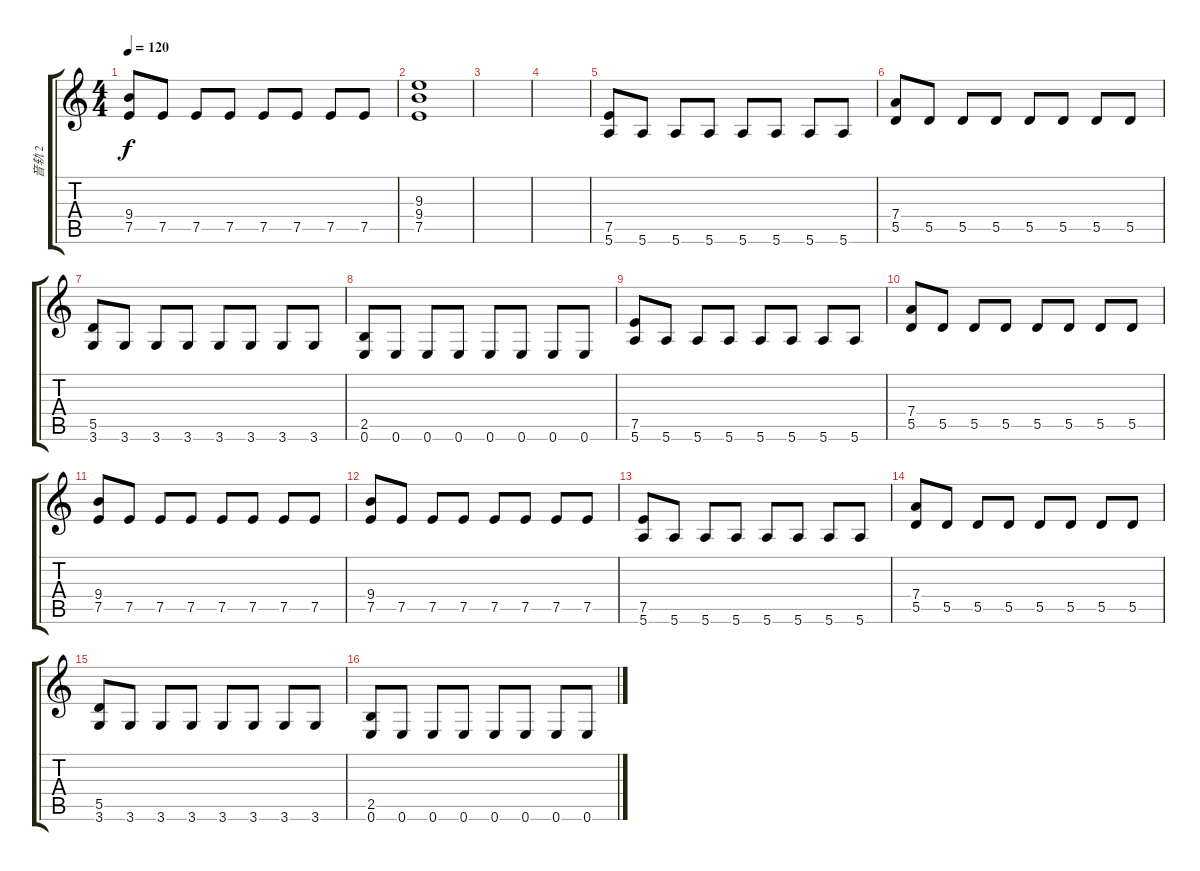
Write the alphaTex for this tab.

\track ("音轨 2" "音轨 2") {instrument distortionguitar}
\staff {score tabs}
\tuning (E4 B3 G3 D3 A2 E2) {hide}
\ts (4 4)
\tempo 120
\clef g2
\ks c
(9.4 7.5).8{dy f} 7.5.8 7.5.8 7.5.8 7.5.8 7.5.8 7.5.8 7.5.8 |
(9.3 9.4 7.5).1 |
|
|
(7.5 5.6).8 5.6.8 5.6.8 5.6.8 5.6.8 5.6.8 5.6.8 5.6.8 |
(7.4 5.5).8 5.5.8 5.5.8 5.5.8 5.5.8 5.5.8 5.5.8 5.5.8 |
(5.5 3.6).8 3.6.8 3.6.8 3.6.8 3.6.8 3.6.8 3.6.8 3.6.8 |
(2.5 0.6).8 0.6.8 0.6.8 0.6.8 0.6.8 0.6.8 0.6.8 0.6.8 |
(7.5 5.6).8 5.6.8 5.6.8 5.6.8 5.6.8 5.6.8 5.6.8 5.6.8 |
(7.4 5.5).8 5.5.8 5.5.8 5.5.8 5.5.8 5.5.8 5.5.8 5.5.8 |
(9.4 7.5).8 7.5.8 7.5.8 7.5.8 7.5.8 7.5.8 7.5.8 7.5.8 |
(9.4 7.5).8 7.5.8 7.5.8 7.5.8 7.5.8 7.5.8 7.5.8 7.5.8 |
(7.5 5.6).8 5.6.8 5.6.8 5.6.8 5.6.8 5.6.8 5.6.8 5.6.8 |
(7.4 5.5).8 5.5.8 5.5.8 5.5.8 5.5.8 5.5.8 5.5.8 5.5.8 |
(5.5 3.6).8 3.6.8 3.6.8 3.6.8 3.6.8 3.6.8 3.6.8 3.6.8 |
(2.5 0.6).8 0.6.8 0.6.8 0.6.8 0.6.8 0.6.8 0.6.8 0.6.8
